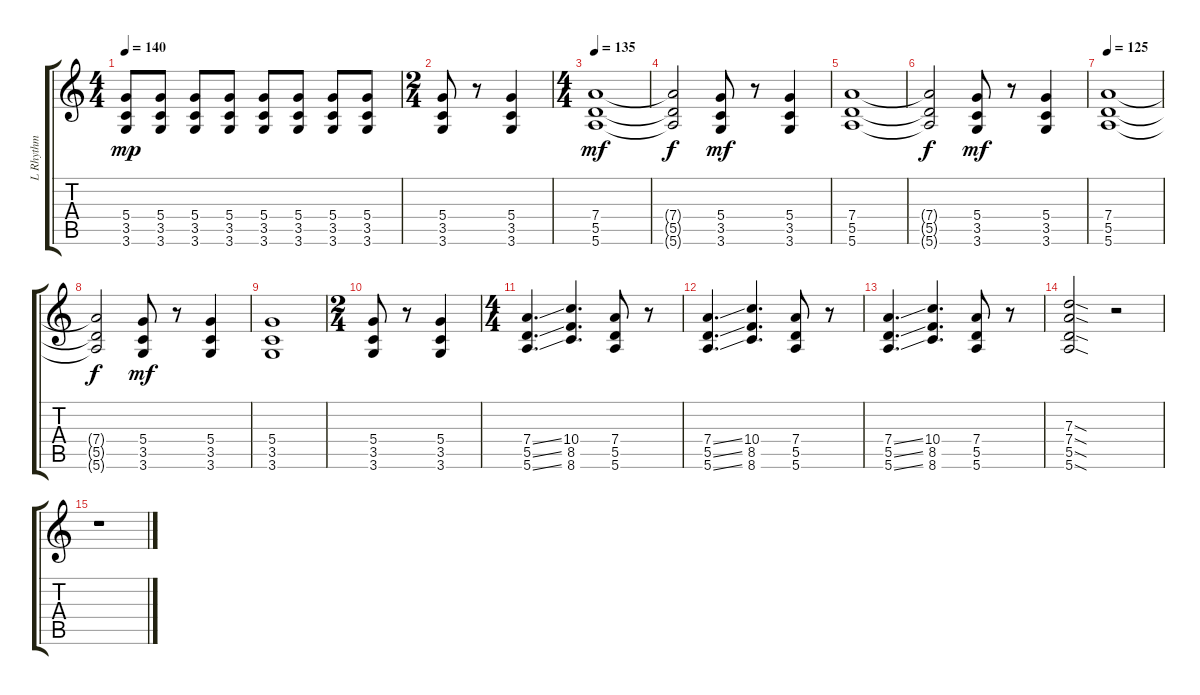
\track ("L Rhythm" "L Rhythm") {instrument distortionguitar}
\staff {score tabs}
\tuning (E4 B3 G3 D3 A2 E2) {hide}
\ts (4 4)
\tempo 140
\clef g2
\ks c
(5.4 3.5 3.6).8{dy mp} (5.4 3.5 3.6).8 (5.4 3.5 3.6).8 (5.4 3.5 3.6).8 (5.4 3.5 3.6).8 (5.4 3.5 3.6).8 (5.4 3.5 3.6).8 (5.4 3.5 3.6).8 |
\ts (2 4)
(5.4 3.5 3.6).8 r.8 (5.4 3.5 3.6).4 |
\ts (4 4)
\tempo 135
(7.4 5.5 5.6).1{dy mf} |
(7.4{t} 5.5{t} 5.6{t}).2{dy f} (5.4 3.5 3.6).8{dy mf} r.8 (5.4 3.5 3.6).4 |
(7.4 5.5 5.6).1 |
(7.4{t} 5.5{t} 5.6{t}).2{dy f} (5.4 3.5 3.6).8{dy mf} r.8 (5.4 3.5 3.6).4 |
\tempo 125
(7.4 5.5 5.6).1 |
(7.4{t} 5.5{t} 5.6{t}).2{dy f} (5.4 3.5 3.6).8{dy mf} r.8 (5.4 3.5 3.6).4 |
(5.4 3.5 3.6).1 |
\ts (2 4)
(5.4 3.5 3.6).8 r.8 (5.4 3.5 3.6).4 |
\ts (4 4)
(7.4{ss} 5.5{ss} 5.6{ss}).4{d} (10.4 8.5 8.6).4{d} (7.4 5.5 5.6).8 r.8 |
(7.4{ss} 5.5{ss} 5.6{ss}).4{d} (10.4 8.5 8.6).4{d} (7.4 5.5 5.6).8 r.8 |
(7.4{ss} 5.5{ss} 5.6{ss}).4{d} (10.4 8.5 8.6).4{d} (7.4 5.5 5.6).8 r.8 |
(7.3{sod} 7.4{sod} 5.5{sod} 5.6{sod}).2 r.2 |
r.1
